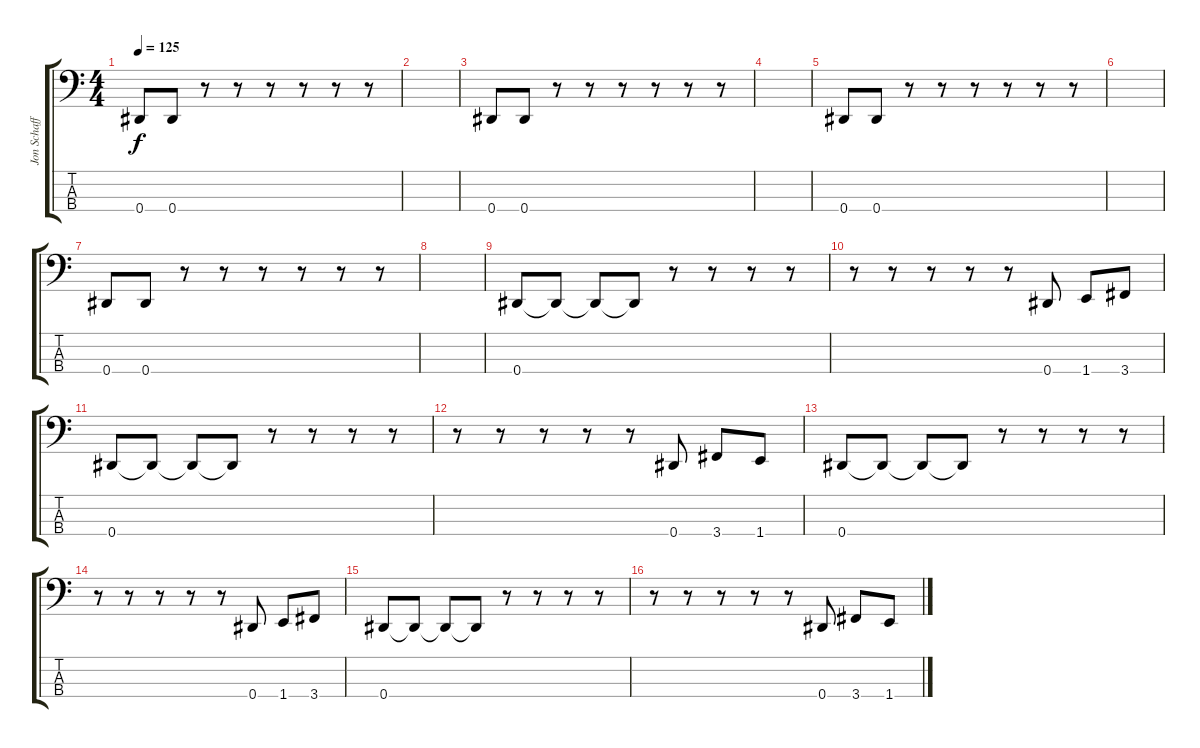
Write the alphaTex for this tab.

\track ("Jon Schaffer" "Jon Schaff") {instrument electricbassfinger}
\staff {score tabs}
\tuning (Gb2 Db2 Ab1 Eb1) {hide}
\ts (4 4)
\tempo 125
\clef f4
\ks c
0.4.8{dy f} 0.4.8 r.8 r.8 r.8 r.8 r.8 r.8 |
|
0.4.8 0.4.8 r.8 r.8 r.8 r.8 r.8 r.8 |
|
0.4.8 0.4.8 r.8 r.8 r.8 r.8 r.8 r.8 |
|
0.4.8 0.4.8 r.8 r.8 r.8 r.8 r.8 r.8 |
|
0.4.8 0.4{t}.8 0.4{t}.8 0.4{t}.8 r.8 r.8 r.8 r.8 |
r.8 r.8 r.8 r.8 r.8 0.4.8 1.4.8 3.4.8 |
0.4.8 0.4{t}.8 0.4{t}.8 0.4{t}.8 r.8 r.8 r.8 r.8 |
r.8 r.8 r.8 r.8 r.8 0.4.8 3.4.8 1.4.8 |
0.4.8 0.4{t}.8 0.4{t}.8 0.4{t}.8 r.8 r.8 r.8 r.8 |
r.8 r.8 r.8 r.8 r.8 0.4.8 1.4.8 3.4.8 |
0.4.8 0.4{t}.8 0.4{t}.8 0.4{t}.8 r.8 r.8 r.8 r.8 |
r.8 r.8 r.8 r.8 r.8 0.4.8 3.4.8 1.4.8
